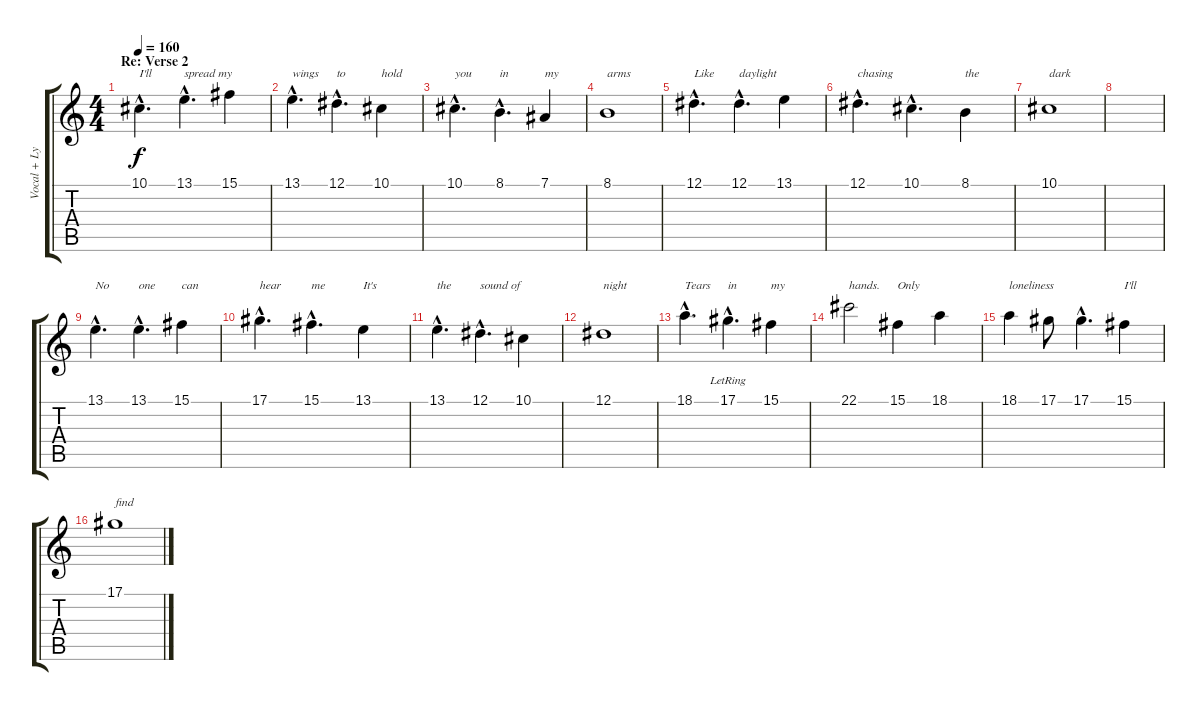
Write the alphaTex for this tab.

\track ("Vocal + Lyrics" "Vocal + Ly") {instrument lead3calliope}
\staff {score tabs}
\tuning (Eb4 Bb3 Gb3 Db3 Ab2 Eb2) {hide}
\ts (4 4)
\section ("" "Re: Verse 2")
\tempo 160
\clef g2
\ks c
10.1{hac}.4{d txt "I'll" dy f} 13.1{hac}.4{d txt "spread my"} 15.1.4 |
13.1{hac}.4{d txt "wings"} 12.1{hac}.4{d txt "to"} 10.1.4{txt "hold"} |
10.1{hac}.4{d txt "you"} 8.1{hac}.4{d txt "in"} 7.1.4{txt "my"} |
8.1.1{txt "arms"} |
12.1{hac}.4{d txt "Like"} 12.1{hac}.4{d txt "daylight"} 13.1.4 |
12.1{hac}.4{d txt "chasing"} 10.1{hac}.4{d} 8.1.4{txt "the"} |
10.1.1{txt "dark"} |
|
13.1{hac}.4{d txt "No"} 13.1{hac}.4{d txt "one"} 15.1.4{txt "can"} |
17.1{hac}.4{d txt "hear"} 15.1{hac}.4{d txt "me"} 13.1.4{txt "It's"} |
13.1{hac}.4{d txt "the"} 12.1{hac}.4{d txt "sound of"} 10.1.4 |
12.1.1{txt "night"} |
18.1{hac}.4{d txt "Tears"} 17.1{hac lr}.4{d txt "in"} 15.1.4{txt "my"} |
22.1.2{txt "hands."} 15.1.4{txt "Only"} 18.1.4 |
18.1.4{txt "loneliness"} 17.1.8 17.1{hac}.4{d} 15.1.4{txt "I'll"} |
17.1.1{txt "find"}
